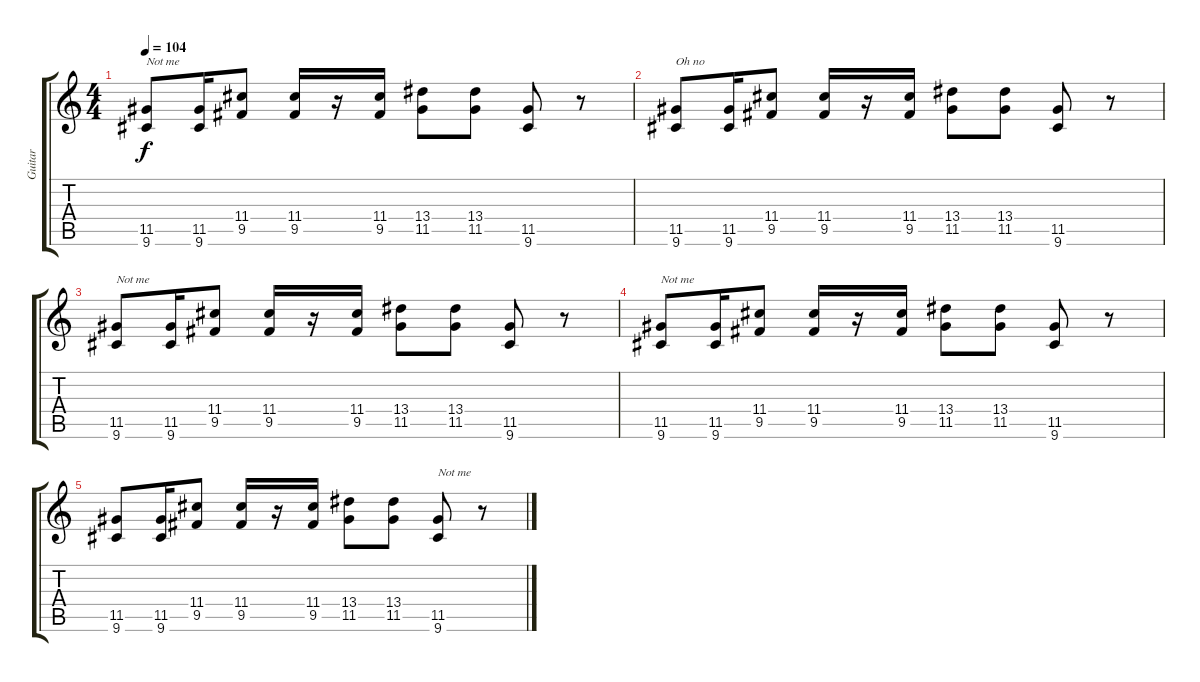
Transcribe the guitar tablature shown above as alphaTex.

\track ("Guitar" "Guitar") {instrument distortionguitar}
\staff {score tabs}
\tuning (E4 B3 G3 D3 A2 E2) {hide}
\ts (4 4)
\tempo 104
\clef g2
\ks c
(11.5 9.6).8{txt "Not me" dy f} (11.5 9.6).16 (11.4 9.5).8 (11.4 9.5).16 r.16 (11.4 9.5).16 (13.4 11.5).8 (13.4 11.5).8 (11.5 9.6).8 r.8 |
(11.5 9.6).8{txt "Oh no"} (11.5 9.6).16 (11.4 9.5).8 (11.4 9.5).16 r.16 (11.4 9.5).16 (13.4 11.5).8 (13.4 11.5).8 (11.5 9.6).8 r.8 |
(11.5 9.6).8{txt "Not me"} (11.5 9.6).16 (11.4 9.5).8 (11.4 9.5).16 r.16 (11.4 9.5).16 (13.4 11.5).8 (13.4 11.5).8 (11.5 9.6).8 r.8 |
(11.5 9.6).8{txt "Not me"} (11.5 9.6).16 (11.4 9.5).8 (11.4 9.5).16 r.16 (11.4 9.5).16 (13.4 11.5).8 (13.4 11.5).8 (11.5 9.6).8 r.8 |
(11.5 9.6).8 (11.5 9.6).16 (11.4 9.5).8 (11.4 9.5).16 r.16 (11.4 9.5).16 (13.4 11.5).8 (13.4 11.5).8 (11.5 9.6).8{txt "Not me"} r.8
